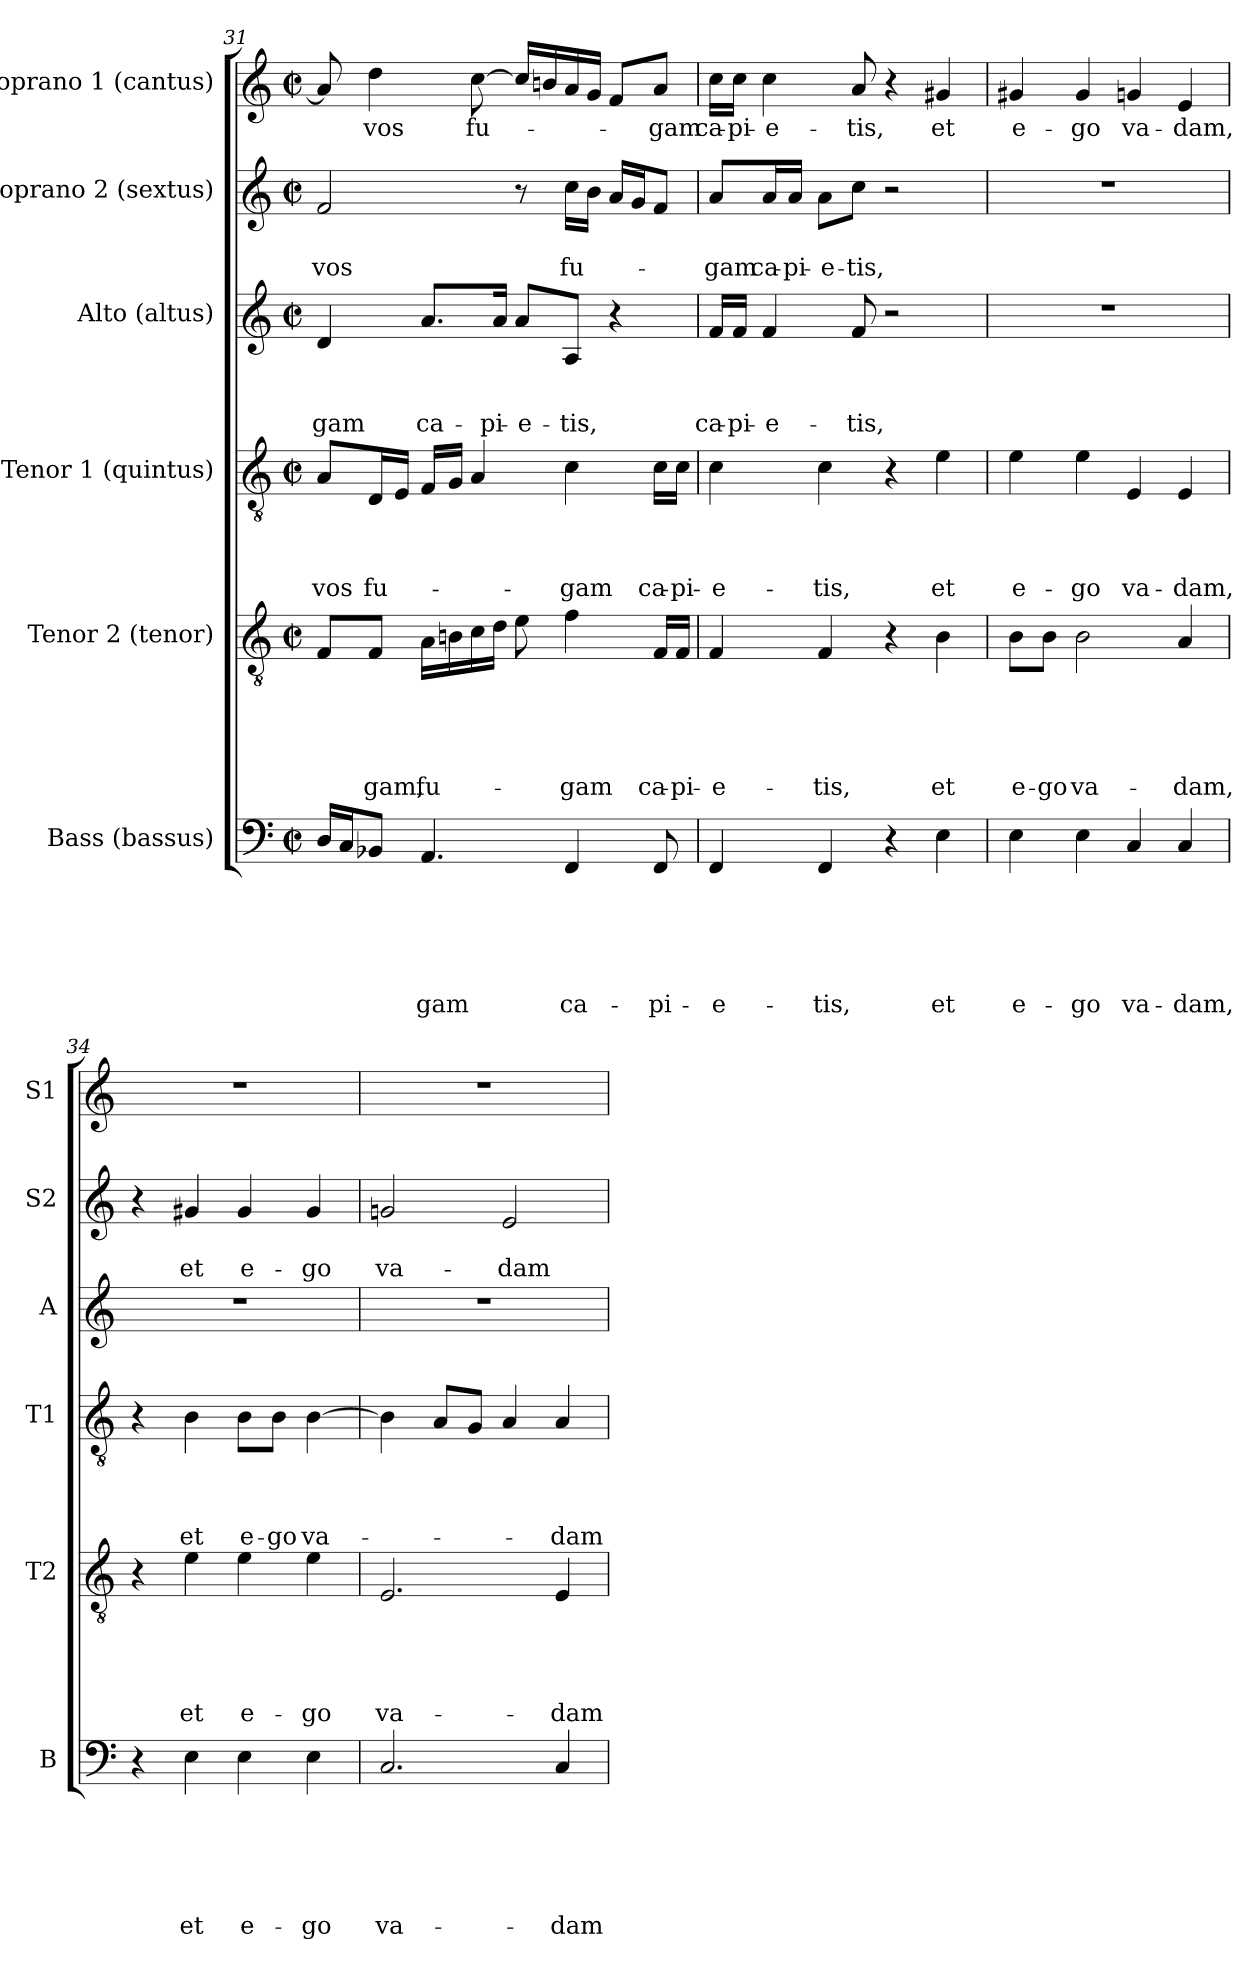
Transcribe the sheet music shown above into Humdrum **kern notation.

**kern	**text	**text	**text	**text	**text	**text	**kern	**text	**text	**text	**text	**text	**kern	**text	**text	**text	**text	**kern	**text	**text	**text	**kern	**text	**text	**kern	**text
*part6	*part6	*part6	*part6	*part6	*part6	*part6	*part5	*part5	*part5	*part5	*part5	*part5	*part4	*part4	*part4	*part4	*part4	*part3	*part3	*part3	*part3	*part2	*part2	*part2	*part1	*part1
*staff6	*staff6	*staff6	*staff6	*staff6	*staff6	*staff6	*staff5	*staff5	*staff5	*staff5	*staff5	*staff5	*staff4	*staff4	*staff4	*staff4	*staff4	*staff3	*staff3	*staff3	*staff3	*staff2	*staff2	*staff2	*staff1	*staff1
*I"Bass (bassus)	*	*	*	*	*	*	*I"Tenor 2 (tenor)	*	*	*	*	*	*I"Tenor 1 (quintus)	*	*	*	*	*I"Alto (altus)	*	*	*	*I"Soprano 2 (sextus)	*	*	*I"Soprano 1 (cantus)	*
*I'B	*	*	*	*	*	*	*I'T2	*	*	*	*	*	*I'T1	*	*	*	*	*I'A	*	*	*	*I'S2	*	*	*I'S1	*
*clefF4	*	*	*	*	*	*	*clefGv2	*	*	*	*	*	*clefGv2	*	*	*	*	*clefG2	*	*	*	*clefG2	*	*	*clefG2	*
*k[]	*	*	*	*	*	*	*k[]	*	*	*	*	*	*k[]	*	*	*	*	*k[]	*	*	*	*k[]	*	*	*k[]	*
*C:	*	*	*	*	*	*	*C:	*	*	*	*	*	*C:	*	*	*	*	*C:	*	*	*	*C:	*	*	*C:	*
*M2/2	*	*	*	*	*	*	*M2/2	*	*	*	*	*	*M2/2	*	*	*	*	*M2/2	*	*	*	*M2/2	*	*	*M2/2	*
*met(c|)	*	*	*	*	*	*	*met(c|)	*	*	*	*	*	*met(c|)	*	*	*	*	*met(c|)	*	*	*	*met(c|)	*	*	*met(c|)	*
=31	=31	=31	=31	=31	=31	=31	=31	=31	=31	=31	=31	=31	=31	=31	=31	=31	=31	=31	=31	=31	=31	=31	=31	=31	=31	=31
!	!	!	!	!	!	!	!	!	!	!	!	!	!	!	!	!	!LO:LY:b	!	!	!	!LO:LY:b	!	!	!LO:LY:b	!	!
16D/LL	.	.	.	.	.	.	8F/L	.	.	.	.	.	8A/L	.	.	.	vos	4d/	.	.	-gam	2f/	.	vos	8a/]	.
16C/J	.	.	.	.	.	.	.	.	.	.	.	.	.	.	.	.	.	.	.	.	.	.	.	.	.	.
!	!	!	!	!	!	!	!	!	!	!	!	!LO:LY:b	!	!	!	!	!LO:LY:b	!	!	!	!	!	!	!	!	!LO:LY:b
8BB-X/J	.	.	.	.	.	.	8F/J	.	.	.	.	-gam,	16D/L	.	.	.	fu-	.	.	.	.	.	.	.	4dd\	vos
.	.	.	.	.	.	.	.	.	.	.	.	.	16E/JJ	.	.	.	.	.	.	.	.	.	.	.	.	.
!	!	!	!	!	!	!LO:LY:b	!	!	!	!	!	!LO:LY:b	!	!	!	!	!	!	!	!	!LO:LY:b	!	!	!	!	!
4.AA/	.	.	.	.	.	-gam	16A\LL	.	.	.	.	fu-	16F/LL	.	.	.	.	8.a/L	.	.	ca-	.	.	.	.	.
.	.	.	.	.	.	.	16Bn\	.	.	.	.	.	16G/JJ	.	.	.	.	.	.	.	.	.	.	.	.	.
!	!	!	!	!	!	!	!	!	!	!	!	!	!	!	!	!	!	!	!	!	!	!	!	!	!	!LO:LY:b
.	.	.	.	.	.	.	16c\	.	.	.	.	.	4A/	.	.	.	.	.	.	.	.	.	.	.	[>8cc\	fu-
!	!	!	!	!	!	!	!	!	!	!	!	!	!	!	!	!	!	!	!	!	!LO:LY:b	!	!	!	!	!
.	.	.	.	.	.	.	16d\JJ	.	.	.	.	.	.	.	.	.	.	16a/Jk	.	.	-pi-	.	.	.	.	.
!	!	!	!	!	!	!	!	!	!	!	!	!	!	!	!	!	!	!	!	!	!LO:LY:b	!	!	!	!	!
.	.	.	.	.	.	.	8e\	.	.	.	.	.	.	.	.	.	.	8a/L	.	.	-e-	8r	.	.	16cc/LL]	.
.	.	.	.	.	.	.	.	.	.	.	.	.	.	.	.	.	.	.	.	.	.	.	.	.	16bn/	.
!	!	!	!	!	!	!LO:LY:b	!	!	!	!	!	!LO:LY:b	!	!	!	!	!LO:LY:b	!	!	!	!LO:LY:b	!	!	!LO:LY:b	!	!
4FF/	.	.	.	.	.	ca-	4f\	.	.	.	.	-gam	4c\	.	.	.	-gam	8A/J	.	.	-tis,	16cc\LL	.	fu-	16a/	.
.	.	.	.	.	.	.	.	.	.	.	.	.	.	.	.	.	.	.	.	.	.	16b\JJ	.	.	16g/JJ	.
.	.	.	.	.	.	.	.	.	.	.	.	.	.	.	.	.	.	4r	.	.	.	16a/LL	.	.	8f/L	.
.	.	.	.	.	.	.	.	.	.	.	.	.	.	.	.	.	.	.	.	.	.	16g/J	.	.	.	.
!	!	!	!	!	!	!LO:LY:b	!	!	!	!	!	!LO:LY:b	!	!	!	!	!LO:LY:b	!	!	!	!	!	!	!	!	!LO:LY:b
8FF/	.	.	.	.	.	-pi-	16F/LL	.	.	.	.	ca-	16c\LL	.	.	.	ca-	.	.	.	.	8f/J	.	.	8a/J	-gam
!	!	!	!	!	!	!	!	!	!	!	!	!LO:LY:b	!	!	!	!	!LO:LY:b	!	!	!	!	!	!	!	!	!
.	.	.	.	.	.	.	16F/JJ	.	.	.	.	-pi-	16c\JJ	.	.	.	-pi-	.	.	.	.	.	.	.	.	.
!!LO:PB:g=z
=32	=32	=32	=32	=32	=32	=32	=32	=32	=32	=32	=32	=32	=32	=32	=32	=32	=32	=32	=32	=32	=32	=32	=32	=32	=32	=32
!	!	!	!	!	!	!LO:LY:b	!	!	!	!	!	!LO:LY:b	!	!	!	!	!LO:LY:b	!	!	!	!LO:LY:b	!	!	!LO:LY:b	!	!LO:LY:b
4FF/	.	.	.	.	.	-e-	4F/	.	.	.	.	-e-	4c\	.	.	.	-e-	16f/LL	.	.	ca-	8a/L	.	-gam	16cc\LL	ca-
!	!	!	!	!	!	!	!	!	!	!	!	!	!	!	!	!	!	!	!	!	!LO:LY:b	!	!	!	!	!LO:LY:b
.	.	.	.	.	.	.	.	.	.	.	.	.	.	.	.	.	.	16f/JJ	.	.	-pi-	.	.	.	16cc\JJ	-pi-
!	!	!	!	!	!	!	!	!	!	!	!	!	!	!	!	!	!	!	!	!	!LO:LY:b	!	!	!LO:LY:b	!	!LO:LY:b
.	.	.	.	.	.	.	.	.	.	.	.	.	.	.	.	.	.	4f/	.	.	-e-	16a/L	.	ca-	4cc\	-e-
!	!	!	!	!	!	!	!	!	!	!	!	!	!	!	!	!	!	!	!	!	!	!	!	!LO:LY:b	!	!
.	.	.	.	.	.	.	.	.	.	.	.	.	.	.	.	.	.	.	.	.	.	16a/JJ	.	-pi-	.	.
!	!	!	!	!	!	!LO:LY:b	!	!	!	!	!	!LO:LY:b	!	!	!	!	!LO:LY:b	!	!	!	!	!	!	!LO:LY:b	!	!
4FF/	.	.	.	.	.	-tis,	4F/	.	.	.	.	-tis,	4c\	.	.	.	-tis,	.	.	.	.	8a\L	.	-e-	.	.
!	!	!	!	!	!	!	!	!	!	!	!	!	!	!	!	!	!	!	!	!	!LO:LY:b	!	!	!LO:LY:b	!	!LO:LY:b
.	.	.	.	.	.	.	.	.	.	.	.	.	.	.	.	.	.	8f/	.	.	-tis,	8cc\J	.	-tis,	8a/	-tis,
4r	.	.	.	.	.	.	4r	.	.	.	.	.	4r	.	.	.	.	2r	.	.	.	2r	.	.	4r	.
!	!	!	!	!	!	!LO:LY:b	!	!	!	!	!	!LO:LY:b	!	!	!	!	!LO:LY:b	!	!	!	!	!	!	!	!	!LO:LY:b
4E\	.	.	.	.	.	et	4B\	.	.	.	.	et	4e\	.	.	.	et	.	.	.	.	.	.	.	4g#X/	et
=33	=33	=33	=33	=33	=33	=33	=33	=33	=33	=33	=33	=33	=33	=33	=33	=33	=33	=33	=33	=33	=33	=33	=33	=33	=33	=33
!	!	!	!	!	!	!LO:LY:b	!	!	!	!	!	!LO:LY:b	!	!	!	!	!LO:LY:b	!	!	!	!	!	!	!	!	!LO:LY:b
4E\	.	.	.	.	.	e-	8B\L	.	.	.	.	e-	4e\	.	.	.	e-	1r	.	.	.	1r	.	.	4g#X/	e-
!	!	!	!	!	!	!	!	!	!	!	!	!LO:LY:b	!	!	!	!	!	!	!	!	!	!	!	!	!	!
.	.	.	.	.	.	.	8B\J	.	.	.	.	-go	.	.	.	.	.	.	.	.	.	.	.	.	.	.
!	!	!	!	!	!	!LO:LY:b	!	!	!	!	!	!LO:LY:b	!	!	!	!	!LO:LY:b	!	!	!	!	!	!	!	!	!LO:LY:b
4E\	.	.	.	.	.	-go	2B\	.	.	.	.	va-	4e\	.	.	.	-go	.	.	.	.	.	.	.	4g#/	-go
!	!	!	!	!	!	!LO:LY:b	!	!	!	!	!	!	!	!	!	!	!LO:LY:b	!	!	!	!	!	!	!	!	!LO:LY:b
4C/	.	.	.	.	.	va-	.	.	.	.	.	.	4E/	.	.	.	va-	.	.	.	.	.	.	.	4gn/	va-
!	!	!	!	!	!	!LO:LY:b	!	!	!	!	!	!LO:LY:b	!	!	!	!	!LO:LY:b	!	!	!	!	!	!	!	!	!LO:LY:b
4C/	.	.	.	.	.	-dam,	4A/	.	.	.	.	-dam,	4E/	.	.	.	-dam,	.	.	.	.	.	.	.	4e/	-dam,
=34	=34	=34	=34	=34	=34	=34	=34	=34	=34	=34	=34	=34	=34	=34	=34	=34	=34	=34	=34	=34	=34	=34	=34	=34	=34	=34
4r	.	.	.	.	.	.	4r	.	.	.	.	.	4r	.	.	.	.	1r	.	.	.	4r	.	.	1r	.
!	!	!	!	!	!	!LO:LY:b	!	!	!	!	!	!LO:LY:b	!	!	!	!	!LO:LY:b	!	!	!	!	!	!	!LO:LY:b	!	!
4E\	.	.	.	.	.	et	4e\	.	.	.	.	et	4B\	.	.	.	et	.	.	.	.	4g#X/	.	et	.	.
!	!	!	!	!	!	!LO:LY:b	!	!	!	!	!	!LO:LY:b	!	!	!	!	!LO:LY:b	!	!	!	!	!	!	!LO:LY:b	!	!
4E\	.	.	.	.	.	e-	4e\	.	.	.	.	e-	8B\L	.	.	.	e-	.	.	.	.	4g#/	.	e-	.	.
!	!	!	!	!	!	!	!	!	!	!	!	!	!	!	!	!	!LO:LY:b	!	!	!	!	!	!	!	!	!
.	.	.	.	.	.	.	.	.	.	.	.	.	8B\J	.	.	.	-go	.	.	.	.	.	.	.	.	.
!	!	!	!	!	!	!LO:LY:b	!	!	!	!	!	!LO:LY:b	!	!	!	!	!LO:LY:b	!	!	!	!	!	!	!LO:LY:b	!	!
4E\	.	.	.	.	.	-go	4e\	.	.	.	.	-go	[>4B\	.	.	.	va-	.	.	.	.	4g#/	.	-go	.	.
=35	=35	=35	=35	=35	=35	=35	=35	=35	=35	=35	=35	=35	=35	=35	=35	=35	=35	=35	=35	=35	=35	=35	=35	=35	=35	=35
!	!	!	!	!	!	!LO:LY:b	!	!	!	!	!	!LO:LY:b	!	!	!	!	!	!	!	!	!	!	!	!LO:LY:b	!	!
2.C/	.	.	.	.	.	va-	2.E/	.	.	.	.	va-	4B\]	.	.	.	.	1r	.	.	.	2gni/	.	va-	1r	.
.	.	.	.	.	.	.	.	.	.	.	.	.	8A/L	.	.	.	.	.	.	.	.	.	.	.	.	.
.	.	.	.	.	.	.	.	.	.	.	.	.	8G/J	.	.	.	.	.	.	.	.	.	.	.	.	.
!	!	!	!	!	!	!	!	!	!	!	!	!	!	!	!	!	!	!	!	!	!	!	!	!LO:LY:b	!	!
.	.	.	.	.	.	.	.	.	.	.	.	.	4A/	.	.	.	.	.	.	.	.	2e/	.	-dam	.	.
!	!	!	!	!	!	!LO:LY:b	!	!	!	!	!	!LO:LY:b	!	!	!	!	!LO:LY:b	!	!	!	!	!	!	!	!	!
4C/	.	.	.	.	.	-dam	4E/	.	.	.	.	-dam	4A/	.	.	.	-dam	.	.	.	.	.	.	.	.	.
=	=	=	=	=	=	=	=	=	=	=	=	=	=	=	=	=	=	=	=	=	=	=	=	=	=	=
*-	*-	*-	*-	*-	*-	*-	*-	*-	*-	*-	*-	*-	*-	*-	*-	*-	*-	*-	*-	*-	*-	*-	*-	*-	*-	*-
